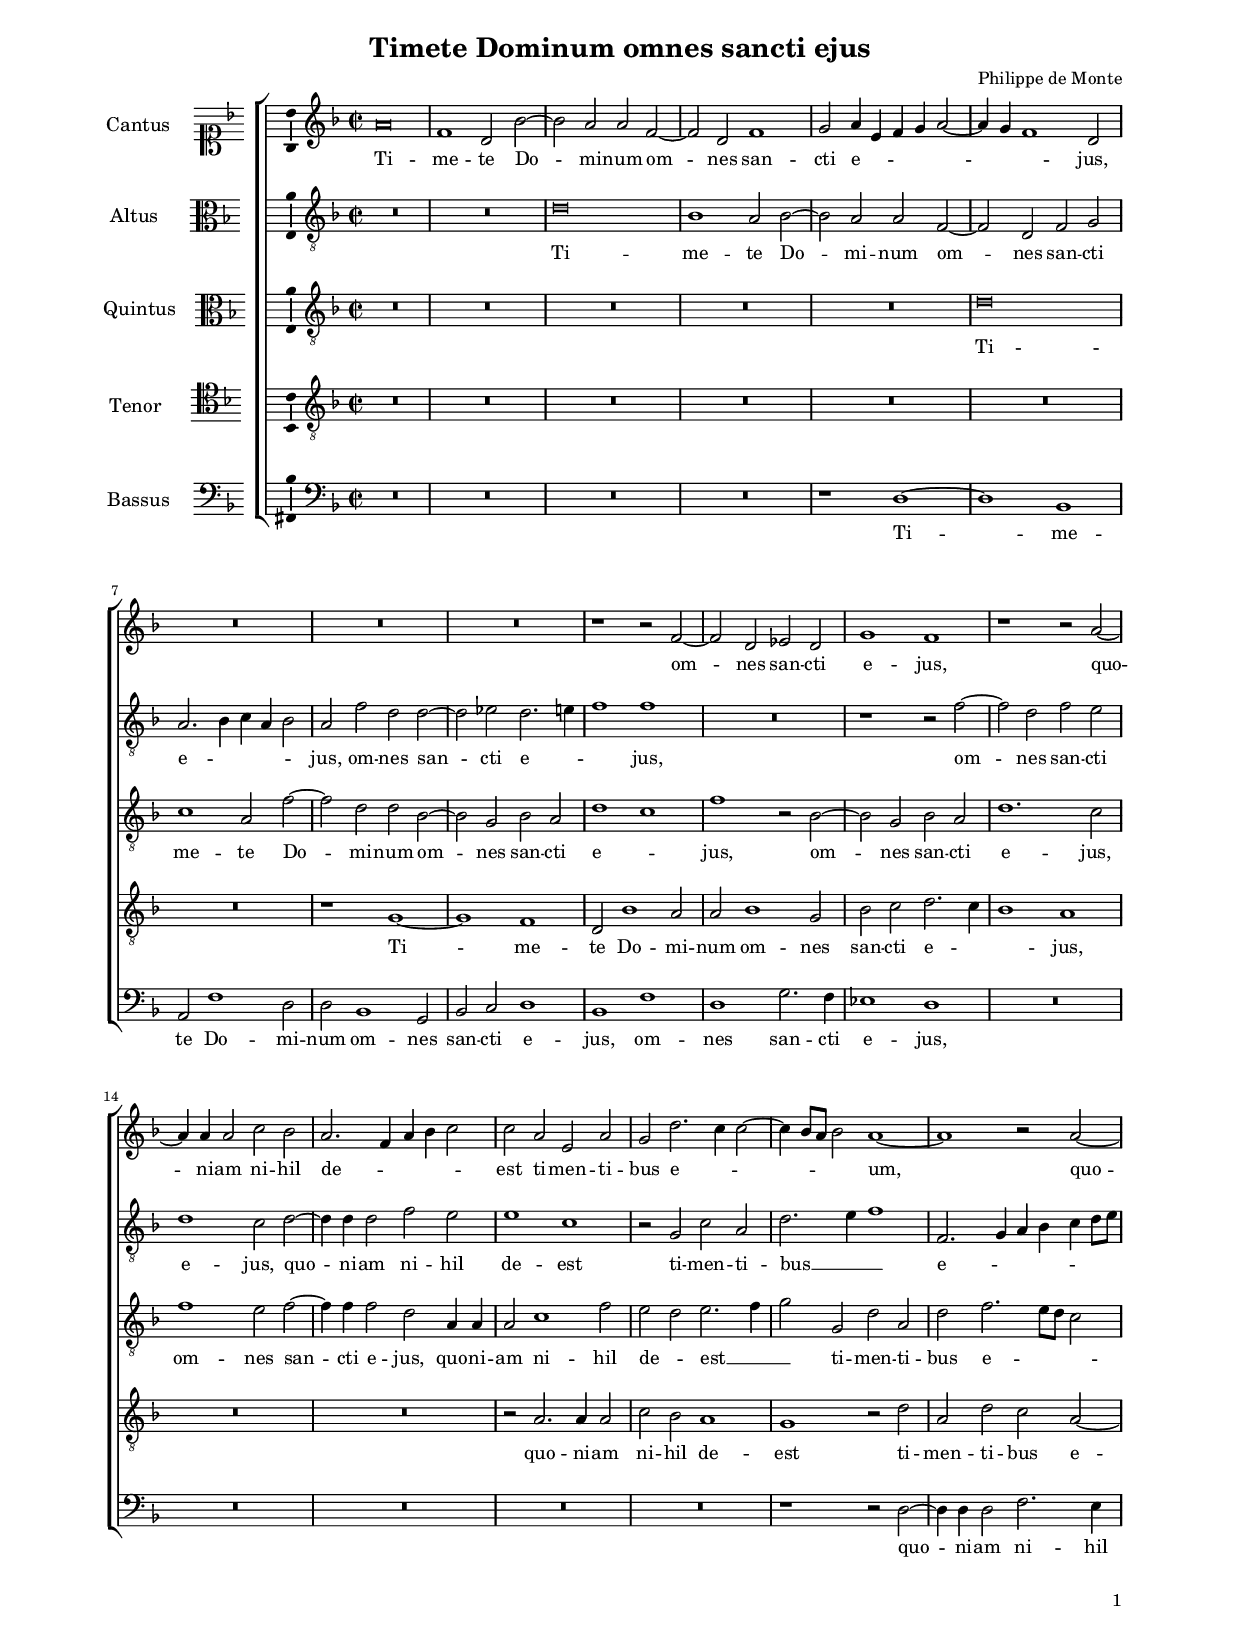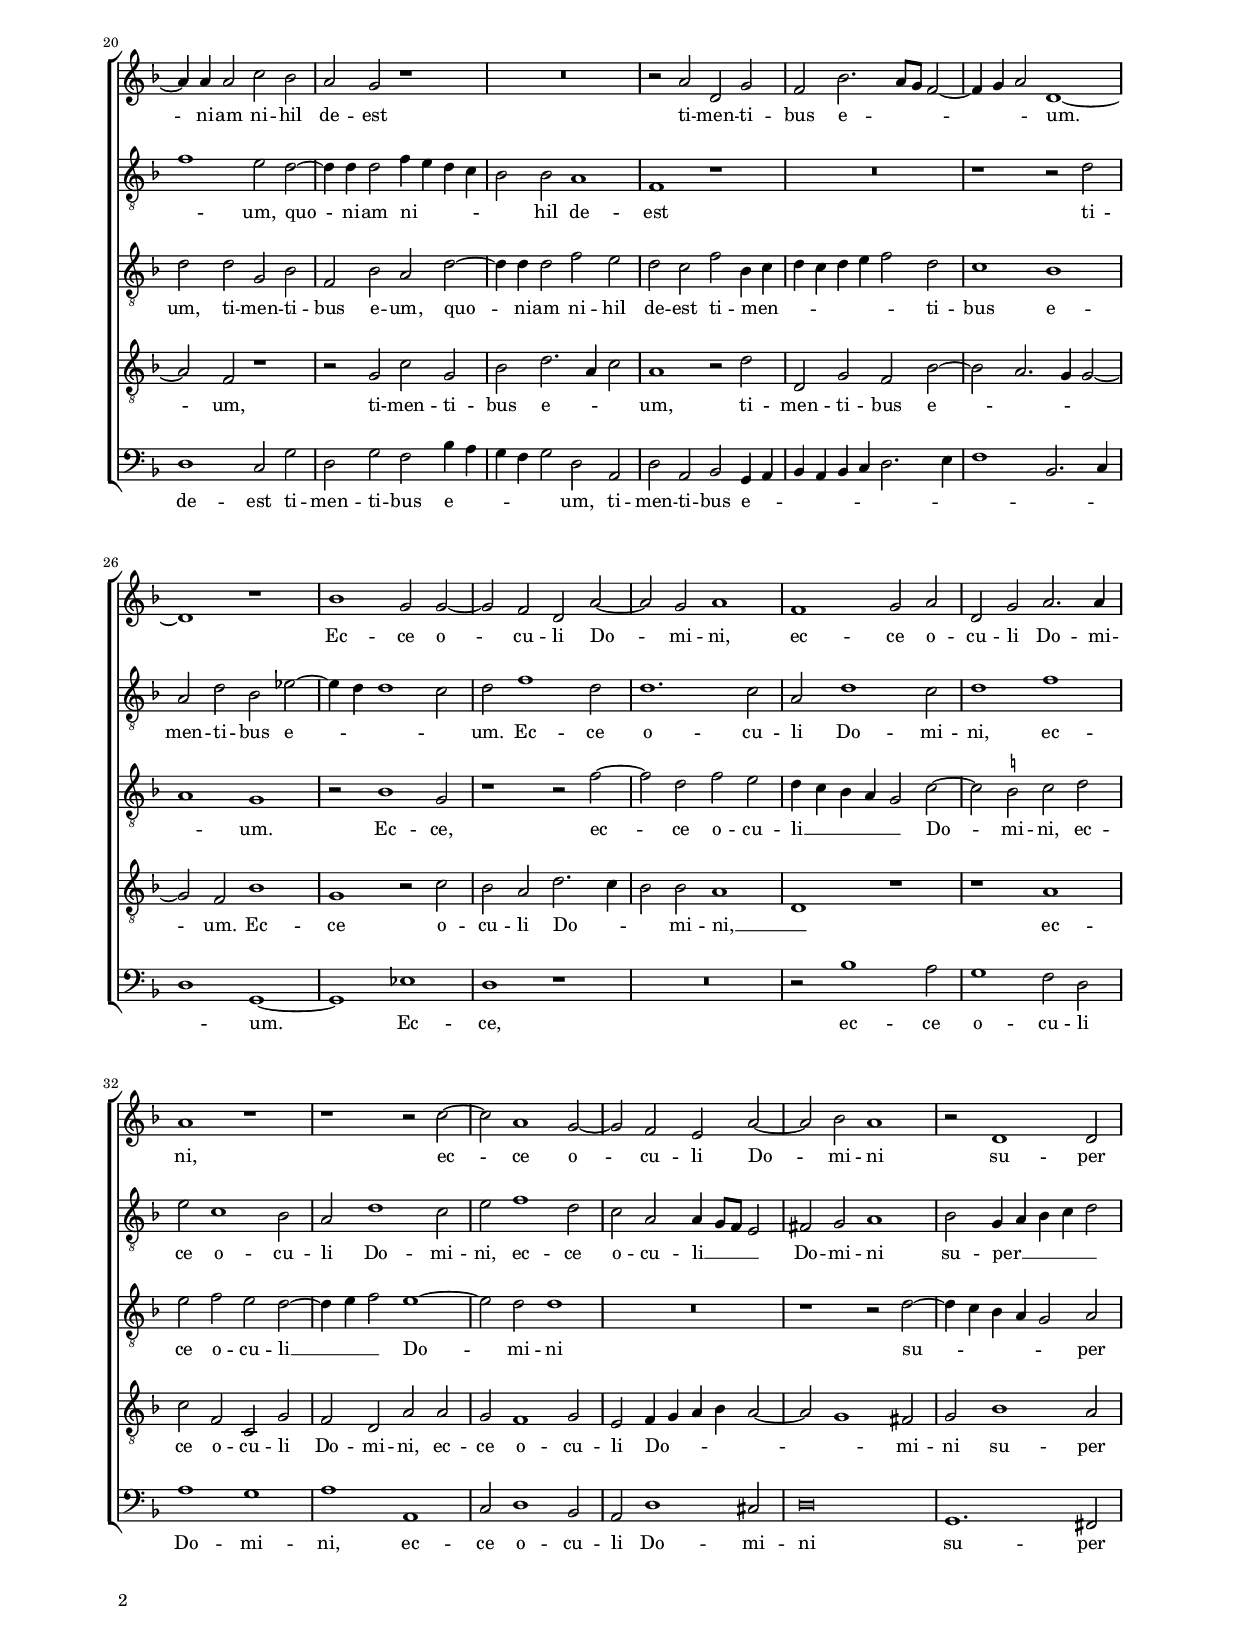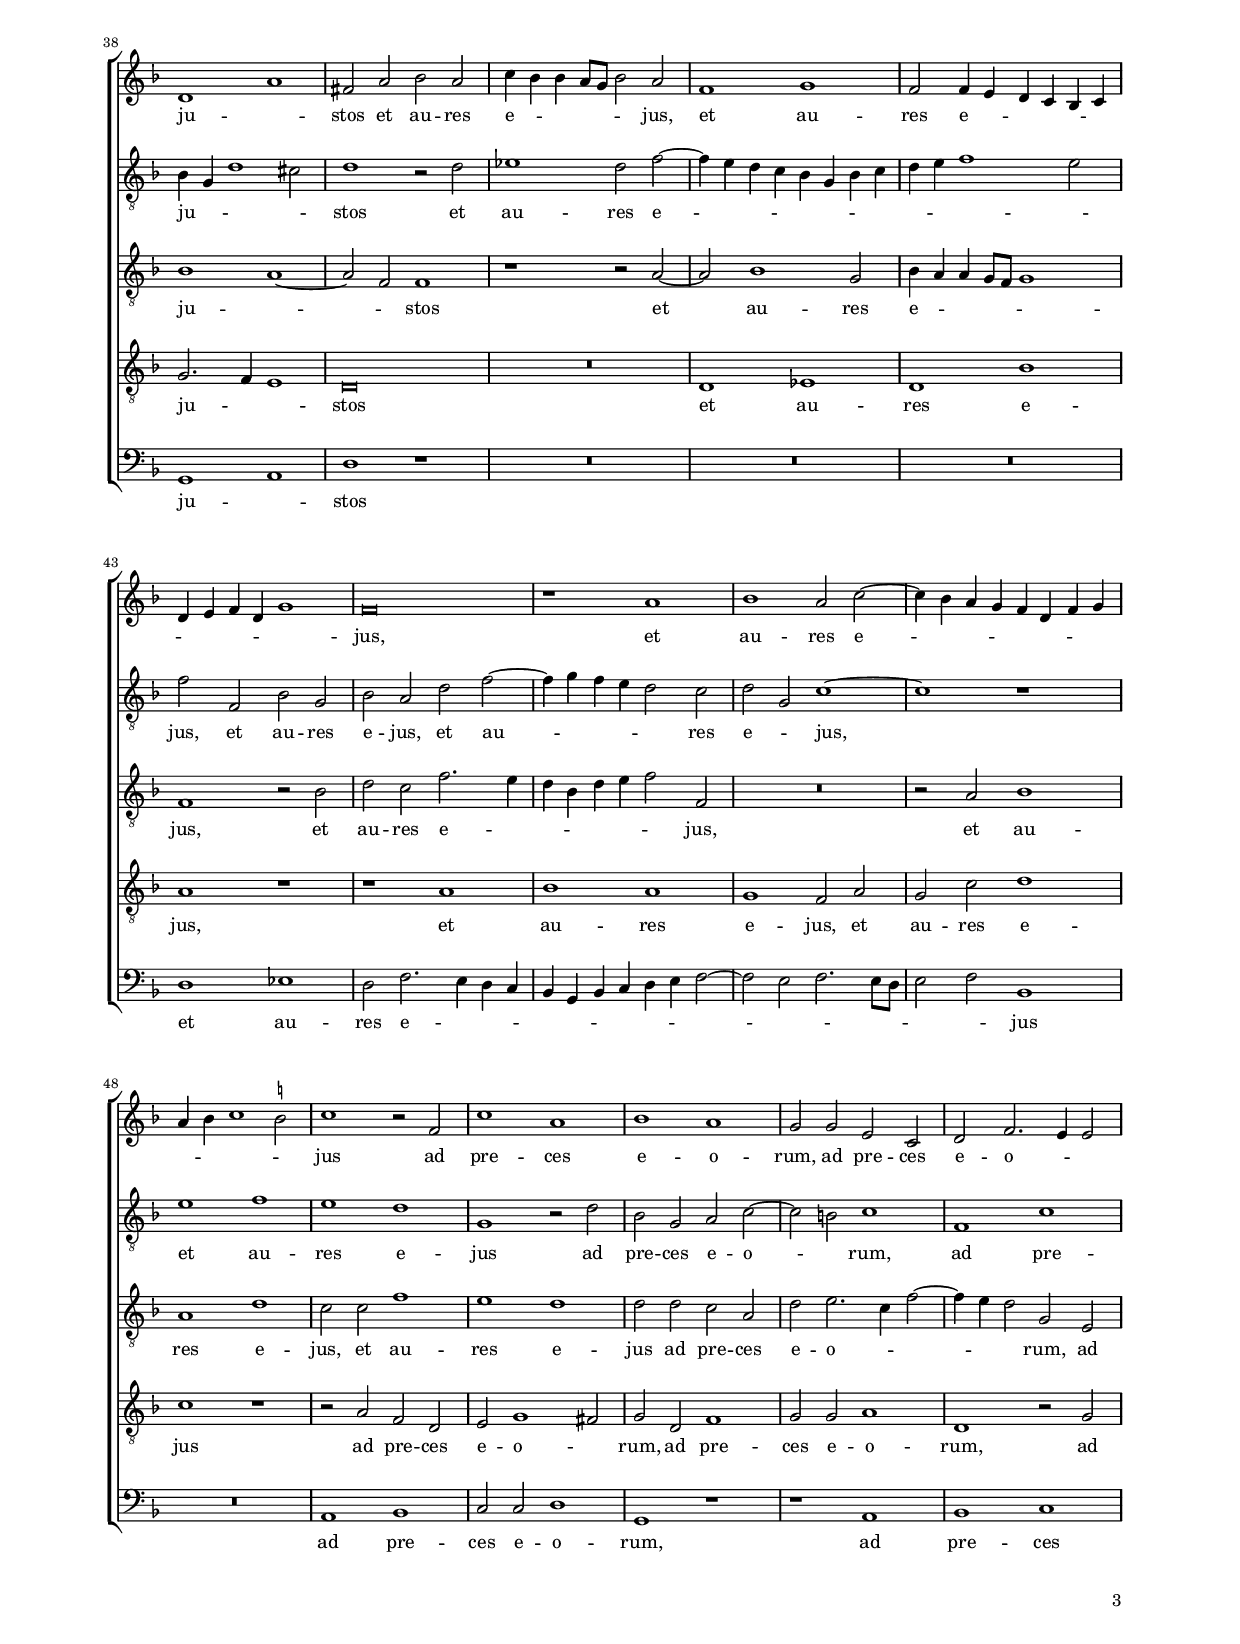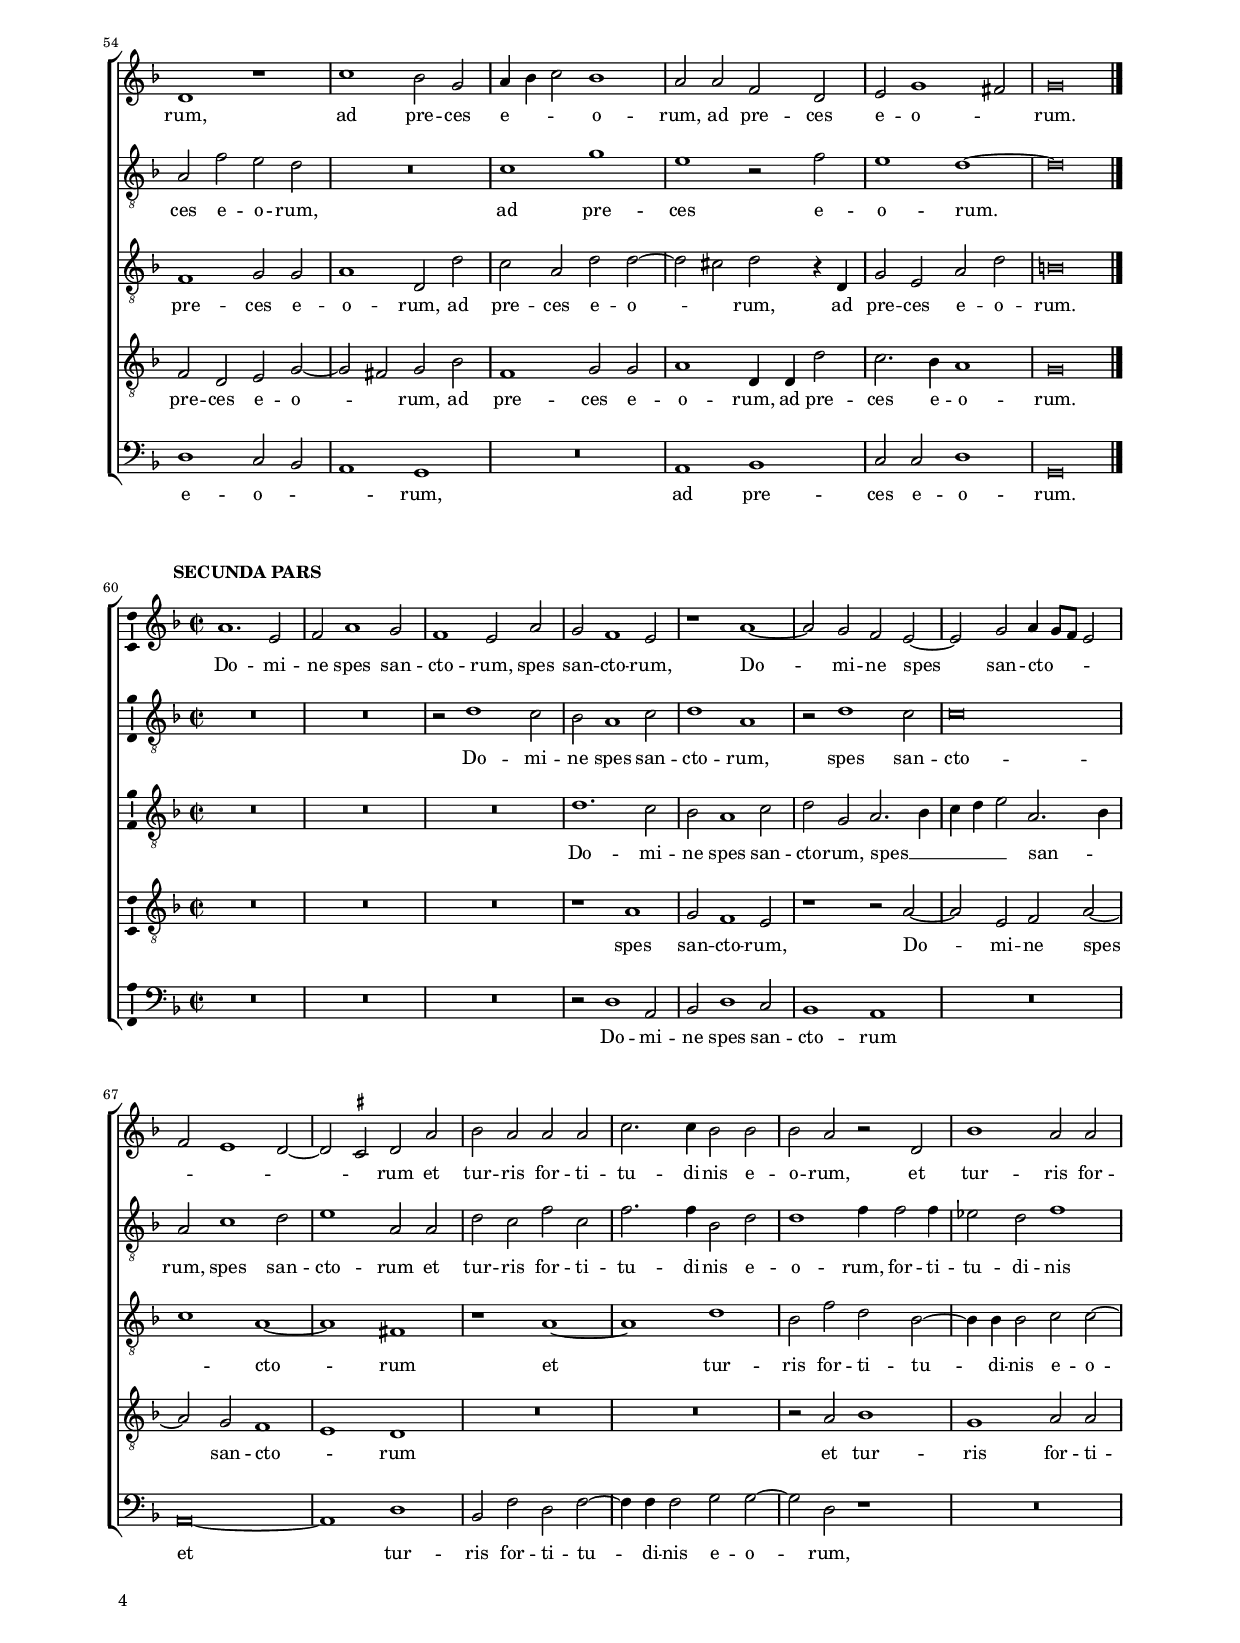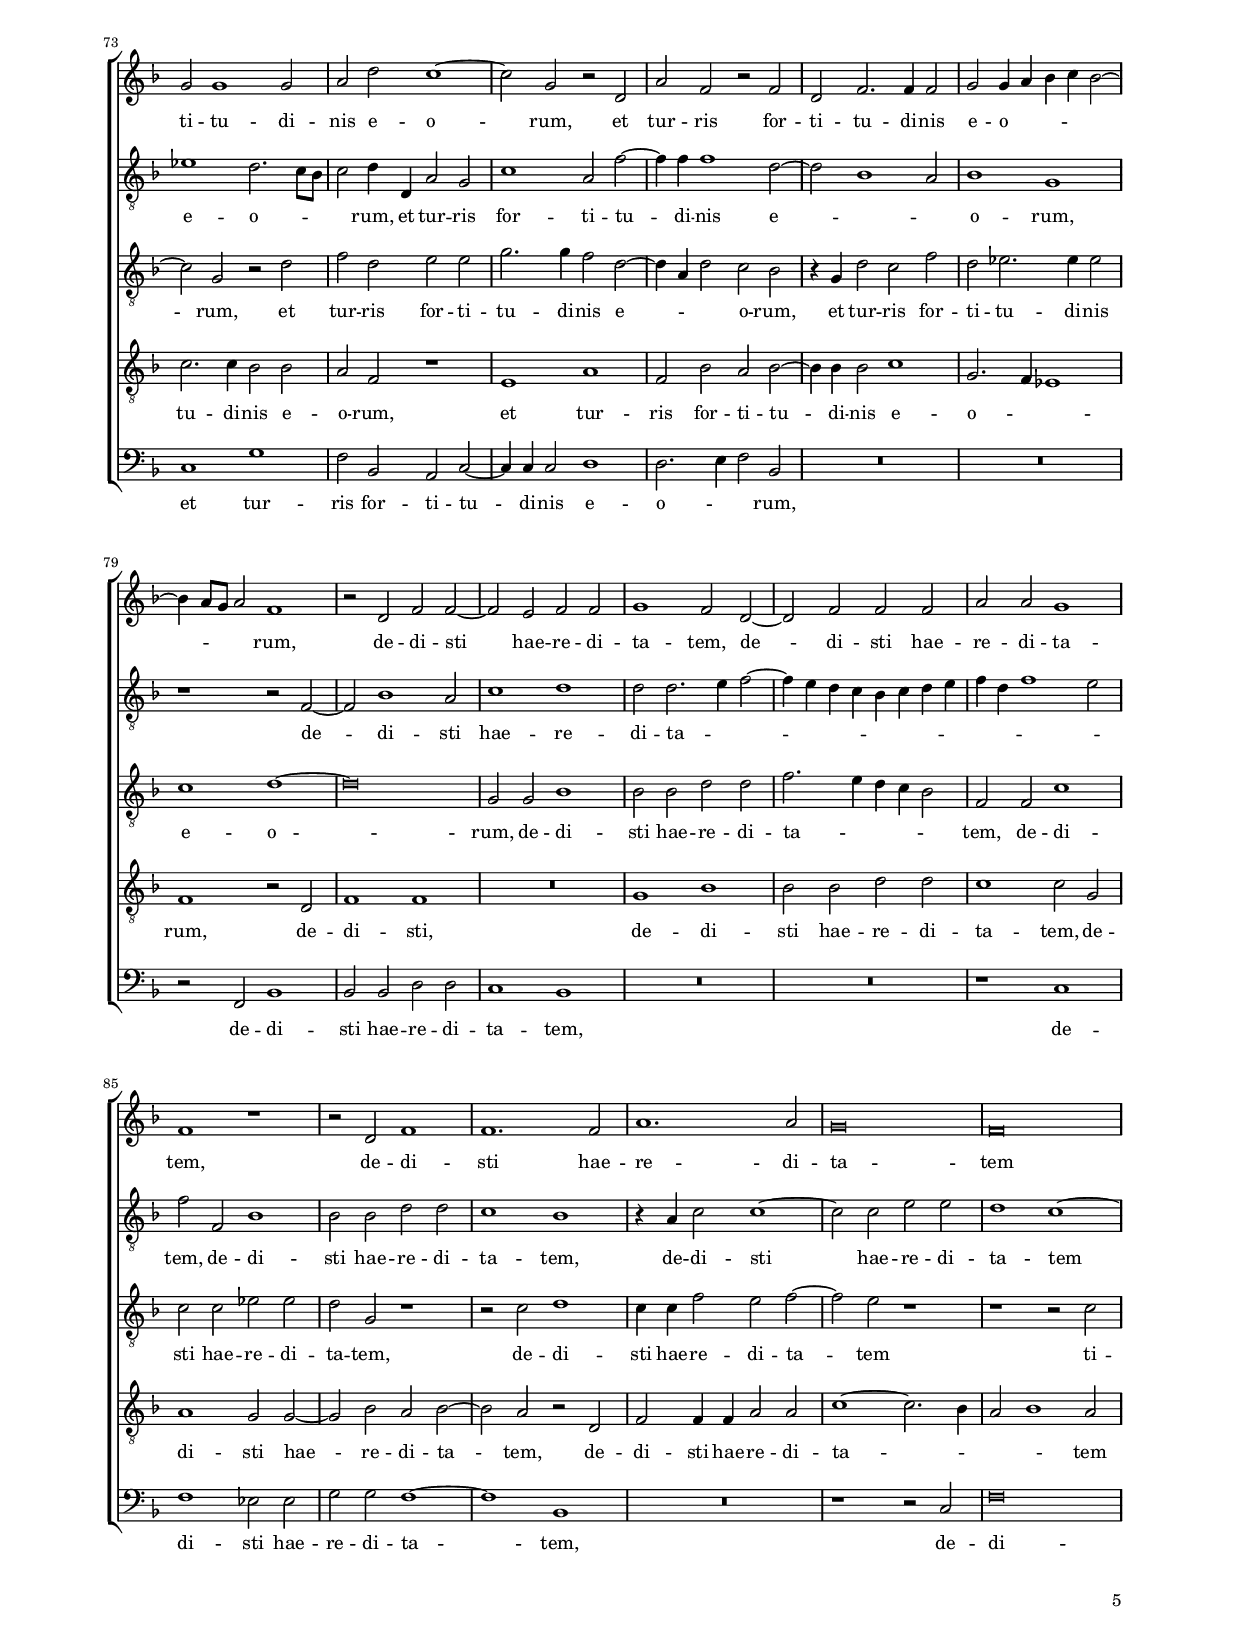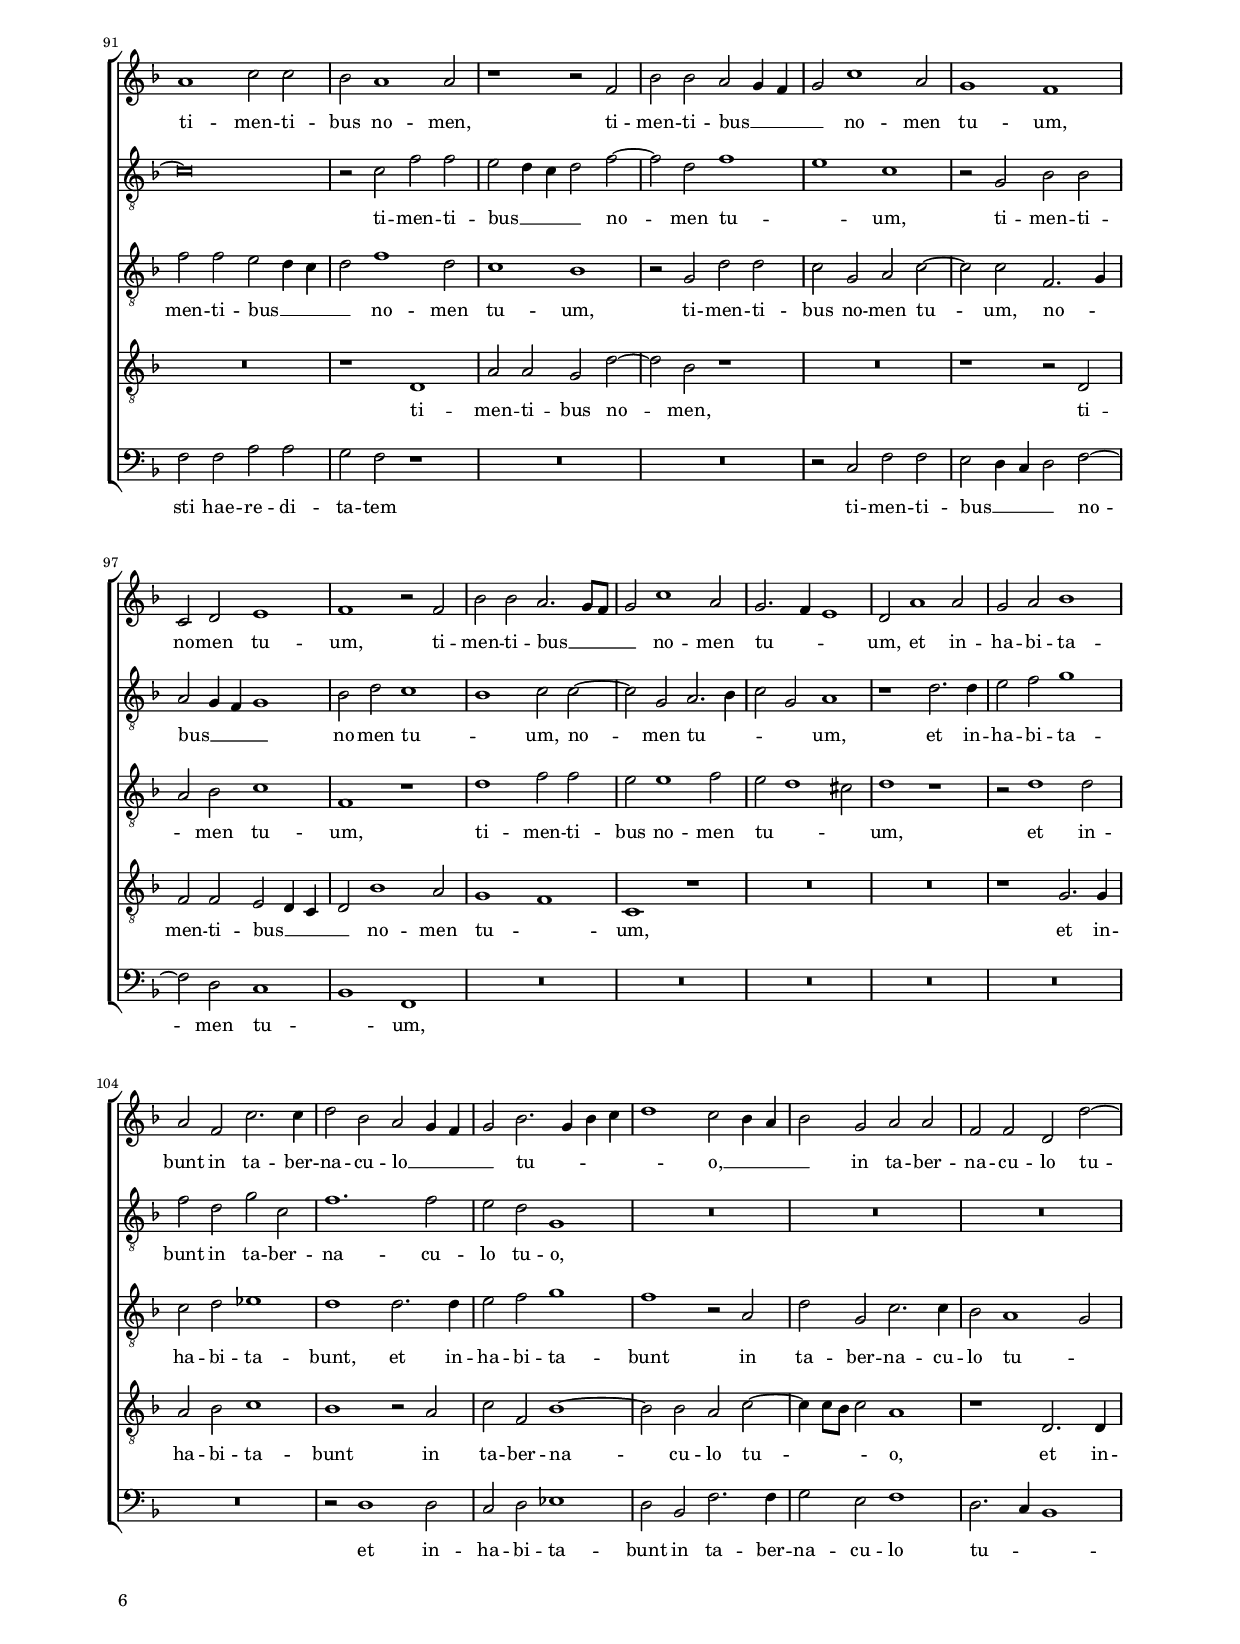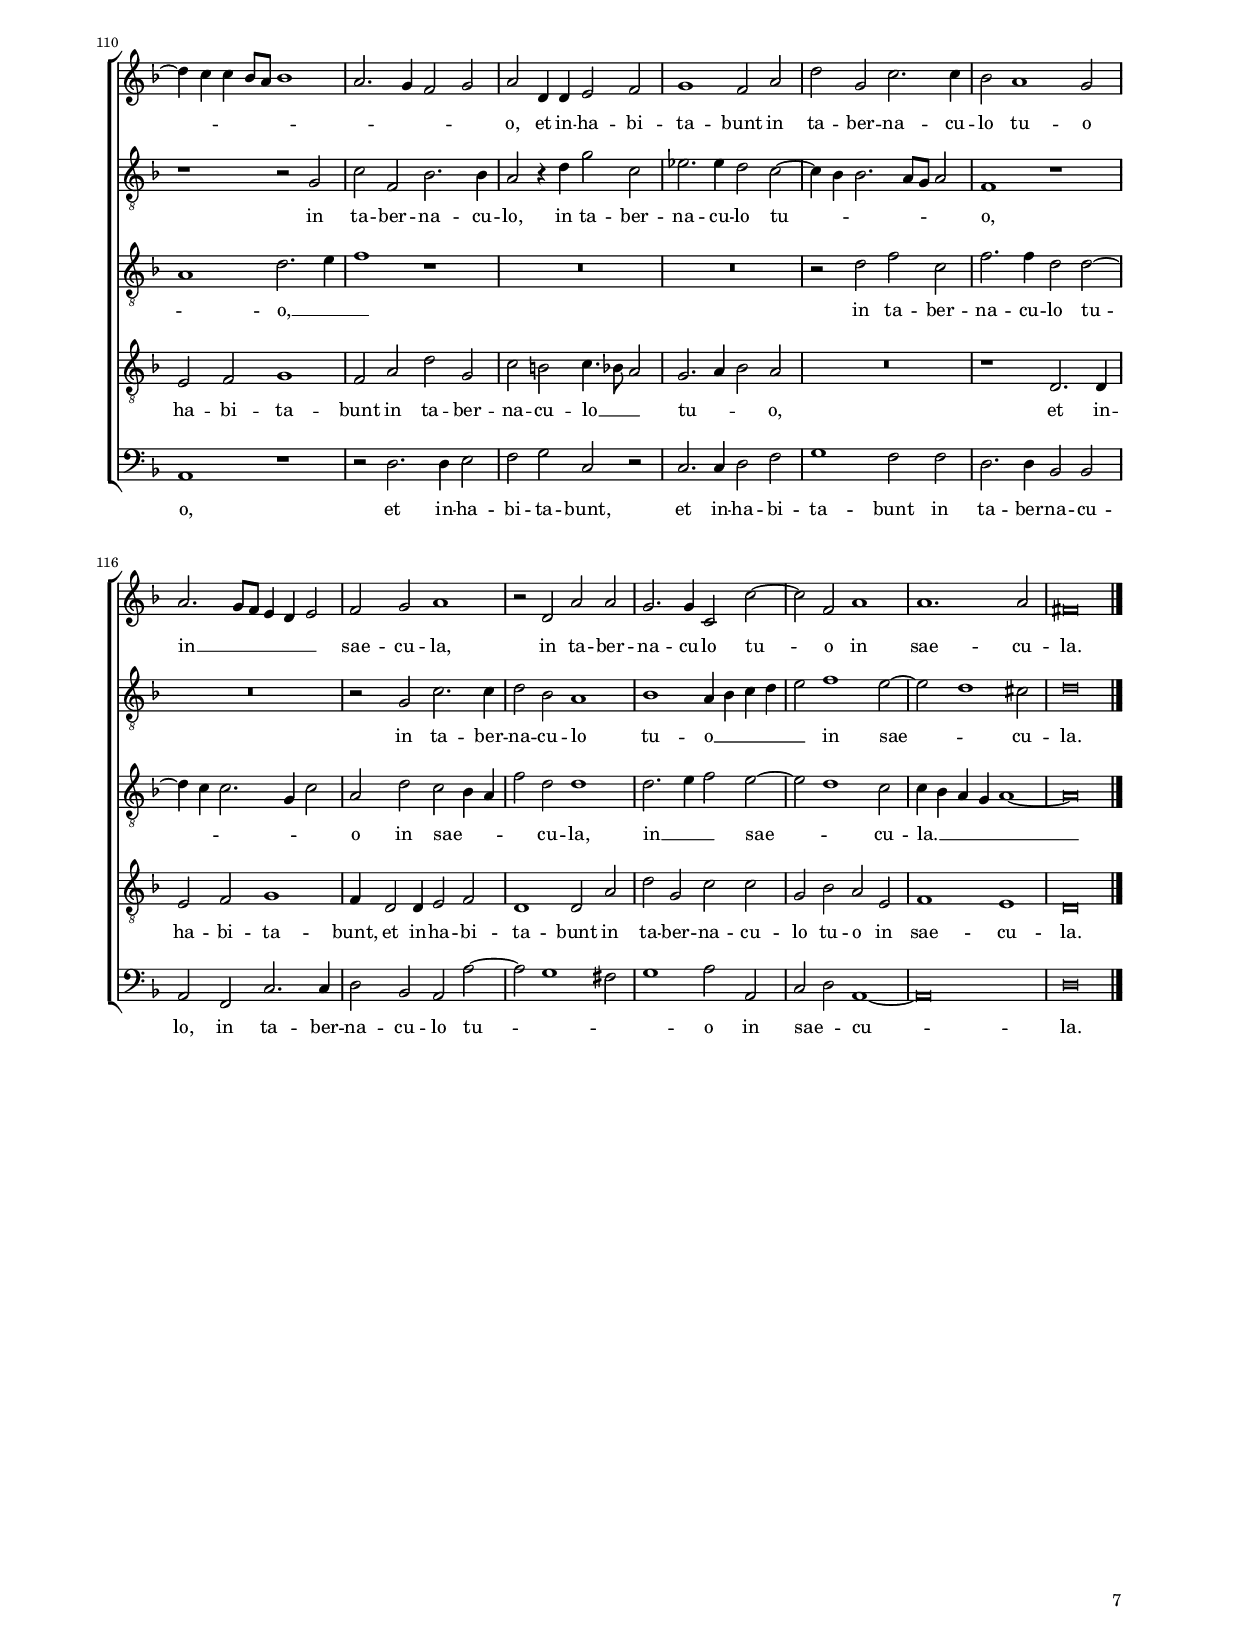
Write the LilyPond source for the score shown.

\header
{
	title="Timete Dominum omnes sancti ejus"
	composer="Philippe de Monte"
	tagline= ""
}

\version "2.24.2"
\language deutsch
#(set-global-staff-size 15)
% #(set-default-paper-size "letter")
#(ly:set-option 'point-and-click #f)

	
	ficta = { \once \set suggestAccidentals = ##t }
	
	forget = #(define-music-function (music) (ly:music?) #{
		\accidentalStyle forget
		$music
		\accidentalStyle default
		#})


\paper
	{
	top-margin = 1.8 \cm
	bottom-margin = 1.2 \cm
	left-margin = 2 \cm
	right-margin = 2 \cm
	ragged-bottom = ##f
	ragged-last-bottom = ##t
	print-page-number = ##f
	score-system-spacing = #'((basic-distance . 16) (minimum-distance . 14) (padding . 5) (strechability . 150))
	system-system-spacing = #'((basic-distance . 16) (minimum-distance . 14) (padding . 5) (strechability . 150))
	oddFooterMarkup=\markup   \fill-line { "" \fromproperty #'page:page-number-string }
	evenFooterMarkup=\markup  \fill-line { \fromproperty #'page:page-number-string "" }
	last-bottom-spacing = #'((basic-distance . 12) (minimum-distance . 7) (padding . 4))
%	systems-per-page = 3
%	page-count = 6
%	min-systems-per-page = 3
	}

global = {
	\key f \major
	\time 2/2 \set Score.measureLength = #(ly:make-moment 2/1)
	\set Score.tempoHideNote = ##t
	\tempo 2 = 90
	\skip 1*2*59 \bar "|."
	}
	

incipitcantus = \markup { \score {
	{
	\set Staff.instrumentName = \markup { \fontsize #1 "Cantus" }
	\key f \major
	\clef soprano
	s4 \bar ""
	}
	\layout  {
	raggedright = ##t
	indent = 1.8 \cm
	line-width = 2.5 \cm
	\context { \Staff \remove Time_signature_engraver }
	\override Staff.Clef.Y-extent = #'(0 . 0)
	}} \hspace #1 }
	  
	  
incipitaltus = \markup { \score {
	{
	\set Staff.instrumentName = \markup { \fontsize #1 "Altus" }
	\key f \major
	\clef alto
	s4 \bar ""
	}
	\layout  {
	raggedright = ##t
	indent = 1.8 \cm
	line-width = 2.5 \cm
	\context { \Staff \remove Time_signature_engraver }
	\override Staff.Clef.Y-extent = #'(0 . 0)
	}} \hspace #1 }

	  
incipitquintus = \markup { \score {
	{
	\set Staff.instrumentName = \markup { \fontsize #1 "Quintus" }
	\key f \major
	\clef alto
	s4 \bar ""
	}
	\layout  {
	raggedright = ##t
	indent = 1.8 \cm
	line-width = 2.5 \cm
	\context { \Staff \remove Time_signature_engraver }
	\override Staff.Clef.Y-extent = #'(0 . 0)
	}} \hspace #1 }
	   

incipittenor = \markup { \score {
	{
	\set Staff.instrumentName = \markup { \fontsize #1 "Tenor" }
	\key f \major
	\clef tenor
	s4 \bar ""
	}
	\layout  {
	raggedright = ##t
	indent = 1.8 \cm
	line-width = 2.5 \cm
	\context { \Staff \remove Time_signature_engraver }
	\override Staff.Clef.Y-extent = #'(0 . 0)
	}} \hspace #1 }
	  
 
incipitbassus = \markup { \score {
	{
	\set Staff.instrumentName = \markup { \fontsize #1 "Bassus" }
	\key f \major
	\clef bass
	s4 \bar ""
	}
	\layout  {
	raggedright = ##t
	indent = 1.8 \cm
	line-width = 2.5 \cm
	\context { \Staff \remove Time_signature_engraver }
	\override Staff.Clef.Y-extent = #'(0 . 0)
	}} \hspace #1 }


cantus =  \relative c''
	{
	a\breve
	f1 d2 b'~
	b2 a a f~
	f2 d f1
%5
	g2 a4 e f g a2~ |
	a4 g f1 d2
	R\breve
	R\breve
	R\breve
%10
	r1 r2 f~ |
	f2 d es d
	g1 f
	r1 r2 a~
	a4 a a2 c b
%15
	a2. f4 a b c2 |
	c2 a e a
	g2 d'2. c4 c2~
	c4 b8 a b2 a1~
	a1 r2 a~
%20
	a4 a a2 c b |
	a2 g r1
	R\breve
	r2 a d, g
	f2 b2. a8 g f2~
%25
	f4 g a2 d,1~ |
	d1 r
	b'1 g2 g~
	g2 f d a'~
	a2 g a1
%30
	f1 g2 a |
	d,2 g a2. a4
	a1 r
	r1 r2 c~
	c2 a1 g2~
%35
	g2 f e a~ |
	a2 b a1
	r2 d,1 d2
	d1 a'
	fis2 a b a
%40
	c4 b b a8 g b2 a |
	f1 g
	f2 f4 e d c b c
	d4 e f d g1
	f\breve
%45
	r1 a |
	b1 a2 c~
	c4 b a g f d f g
	a4 b c1 \ficta h2
	c1 r2 f,
%50
	c'1 a |
	b1 a
	g2 g e c
	d2 f2. e4 e2
	d1 r
%55
	c'1 b2 g |
	a4 b c2 b1
	a2 a f d
	e2 g1 fis2
	g\breve |
	}


altus =  \relative c'
	{
	R\breve
	R\breve
	d\breve
	b1 a2 b~
%5
	b2 a a f~ |
	f2 d f g
	a2. b4 c a b2
	a2 f' d d~
	d2 es d2. e4
%10
	f1 f |
	R\breve
	r1 r2 f~
	f2 d f e
	d1 c2 d~
%15
	d4 d d2 f e |	
	e1 c
	r2 g c a
	d2. e4 f1
	f,2. g4 a b c d8 e
%20
	f1 e2 d~ |
	d4 d d2 f4 e d c
	b2 b a1
	f1 r
	R\breve
%25
	r1 r2 d' |
	a2 d b es~
	es4 d d1 c2
	d2 f1 d2
	d1. c2
%30
	a2 d1 c2 |
	d1 f
	e2 c1 b2
	a2 d1 c2
	e2 f1 d2
%35
	c2 a a4 g8 f e2 |
	fis2 g a1
	b2 g4 a b c d2
	b4 g d'1 cis2
	d1 r2 d
%40
	es1 d2 f~ |
	f4 e d c b g b c
	d4 e f1 e2
	f2 f, b g
	b2 a d f~
%45
	f4 g f e d2 c |
	d2 g, c1~
	c1 r
	e1 f
	e1 d
%50
	g,1 r2 d' |
	b2 g a c~
	c2 h c1
	f,1 c'
	a2 f' e d
%55
	R\breve |
	c1 g'
	e1 r2 f
	e1 d~
	d\breve |
	}


quintus =  \relative c'
	{
	R\breve
	R\breve
	R\breve
	R\breve
%5
	R\breve |
	d\breve
	c1 a2 f'~
	f2 d d b~
	b2 g b a
%10
	d1 c |
	f1 r2 b,~
	b2 g b a
	d1. c2
	f1 e2 f~
%15
	f4 f f2 d a4 a |
	a2 c1 f2
	e2 d e2. f4
	g2 g, d' a
	d2 f2. e8 d c2
%20
	d2 d g, b |
	f2 b a d~
	d4 d d2 f e
	d2 c f b,4 c
	d4 c d e f2 d
%25
	c1 b |
	a1 g
	r2 b1 g2
	r1 r2 f'~
	f2 d f e
%30
	d4 c b a g2 c~ |
	c2 \ficta h c d
	e2 f e d~
	d4 e f2 e1~
	e2 d d1
%35
	R\breve |
	r1 r2 d~
	d4 c b a g2 a
	b1 a~
	a2 f f1
%40
	r1 r2 a~ |
	a2 b1 g2
	b4 a a g8 f g1
	f1 r2 b
	d2 c f2. e4
%45
	d4 b d e f2 f, |
	R\breve
	r2 a b1
	a1 d
	c2 c f1
%50
	e1 d |
	d2 d c a
	d2 e2. c4 f2~
	f4 e d2 g, e
	f1 g2 g
%55
	a1 d,2 d' |
	c2 a d d~
	d2 cis d r4 d,
	g2 e a d
	h\breve |
	}


tenor  =  \relative c'
	{
	R\breve
	R\breve
	R\breve
	R\breve
%5
	R\breve |
	R\breve
	R\breve
	r1 g~
	g1 f
%10
	d2 b'1 a2 |
	a2 b1 g2
	b2 c d2. c4
	b1 a
	R\breve
%15
	R\breve |
	r2 a2. a4 a2
	c2 b a1
	g1 r2 d'
	a2 d c a~
%20
	a2 f r1 |
	r2 g c g
	b2 d2. a4 c2
	a1 r2 d
	d,2 g f b~
%25
	b2 a2. g4 g2~ |
	g2 f b1
	g1 r2 c
	b2 a d2. c4
	b2 b a1
%30
	d,1 r |
	r1 a'
	c2 f, c g'
	f2 d a' a
	g2 f1 g2
%35
	e2 f4 g a b a2~ |
	a2 g1 fis2
	g2 b1 a2
	g2. f4 e1
	d\breve
%40
	R\breve |
	d1 es
	d1 b'
	a1 r
	r1 a
%45
	b1 a |
	g1 f2 a
	g2 c d1
	c1 r
	r2 a f d
%50
	e2 g1 fis2 |
	g2 d f1
	g2 g a1
	d,1 r2 g
	f2 d e g~
%55
	g2 fis g b |
	f1 g2 g
	a1 d,4 d d'2
	c2. b4 a1
	g\breve |
	}


bassus  =  \relative c
	{
	R\breve
	R\breve
	R\breve
	R\breve
%5
	r1 d~ |
	d1 b
	a2 f'1 d2
	d2 b1 g2
	b2 c d1
%10
	b1 f' |
	d1 g2. f4
	es1 d
	R\breve
	R\breve
%15
	R\breve |
	R\breve
	R\breve
	r1 r2 d~
	d4 d d2 f2. e4
%20
	d1 c2 g' |
	d2 g f b4 a
	g4 f g2 d a
	d2 a b g4 a
	b4 a b c d2. e4
%25
	f1 b,2. c4 |
	d1 g,~
	g1 es'
	d1 r
	R\breve
%30
	r2 b'1 a2 |
	g1 f2 d
	a'1 g
	a1 a,
	c2 d1 b2
%35
	a2 d1 cis2 |
	d\breve
	g,1. fis2
	g1 a
	d1 r
%40
	R\breve |
	R\breve
	R\breve
	d1 es
	d2 f2. e4 d c
%45
	b4 g b c d e f2~ |
	f2 e f2. e8 d
	e2 f b,1
	R\breve
	a1 b
%50
	c2 c d1 |
	g,1 r
	r1 a
	b1 c
	d1 c2 b
%55
	a1 g |
	R\breve
	a1 b
	c2 c d1
	g,\breve |
	}


lyricscantus = \lyricmode {
	Ti -- me -- te Do -- mi -- num om -- nes san -- cti e -- _ _ _ _ _ _ jus,
	om -- nes san -- cti e -- jus,
	quo -- ni -- am ni -- hil de -- _ _ _ _ est ti -- men -- ti -- bus e -- _ _ _ _ _ um,
	quo -- ni -- am ni -- hil de -- est ti -- men -- ti -- bus e -- _ _ _ _ _ um.
	Ec -- ce o -- cu -- li Do -- mi -- ni,
	ec -- ce o -- cu -- li Do -- mi -- ni,
	ec -- ce o -- cu -- li Do -- mi -- ni
	su -- per ju -- _ stos
	et au -- res e -- _ _ _ _ _ jus,
	et au -- res e -- _ _ _ _ _ _ _ _ _ _ jus,
	et au -- res e -- _ _ _ _ _ _ _ _ _ _ _ jus
	ad pre -- ces e -- o -- rum,
	ad pre -- ces e -- o -- _ _ rum,
	ad pre -- ces e -- _ _ o -- rum,
	ad pre -- ces e -- o -- _ rum.
	}


lyricsaltus = \lyricmode {
	Ti -- me -- te Do -- mi -- num om -- nes san -- cti e -- _ _ _ _ jus,
	om -- nes san -- cti e -- _ _ jus,
	om -- nes san -- cti e -- jus,
	quo -- ni -- am ni -- hil de -- est ti -- men -- ti -- bus __ _ _ e -- _ _ _ _ _ _ _ um,
	quo -- ni -- am ni -- _ _ _ _ hil de -- est ti -- men -- ti -- bus e -- _ _ _ um.
	Ec -- ce o -- cu -- li Do -- mi -- ni,
	ec -- ce o -- cu -- li Do -- mi -- ni,
	ec -- ce o -- cu -- li __ _ _ _ Do -- mi -- ni
	su -- per __ _ _ _ _ ju -- _ _ _ stos
	et au -- res e -- _ _ _ _ _ _ _ _ _ _ _ jus,
	et au -- res e -- jus,
	et au -- _ _ _ _ res e -- _ jus,
	et au -- res e -- jus
	ad pre -- ces e -- o -- _ rum,
	ad pre -- ces e -- o -- rum,
	ad pre -- ces e -- o -- rum.
	}


lyricsquintus = \lyricmode {
	Ti -- me -- te Do -- mi -- num om -- nes san -- cti e -- _ jus,
	om -- nes san -- cti e -- jus,
	om -- nes san -- cti e -- jus,
	quo -- ni -- am ni -- hil de -- _ est __ _ _ ti -- men -- ti -- bus e -- _ _ _ um,
	ti -- men -- ti -- bus e -- um,
	quo -- ni -- am ni -- hil de -- est ti -- men -- _ _ _ _ _ _ ti -- bus e -- _ um.
	Ec -- ce,
	ec -- ce o -- cu -- li __ _ _ _ _ Do -- mi -- ni,
	ec -- ce o -- cu -- li __ _ _ Do -- mi -- ni
	su -- _ _ _ _ per ju -- _ _ stos
	et au -- res e -- _ _ _ _ _ jus,
	et au -- res e -- _ _ _ _ _ _ jus,
	et au -- res e -- jus,
	et au -- res e -- jus
	ad pre -- ces e -- o -- _ _ _ _ rum,
	ad pre -- ces e -- o -- rum,
	ad pre -- ces e -- o -- _ rum,
	ad pre -- ces e -- o -- rum.
	}


lyricstenor = \lyricmode {
	Ti -- me -- te Do -- mi -- num om -- nes san -- cti e -- _ _ jus,
	quo -- ni -- am ni -- hil de -- est ti -- men -- ti -- bus e -- um,
	ti -- men -- ti -- bus e -- _ _ um,
	ti -- men -- ti -- bus e -- _ _ _ um.
	Ec -- ce o -- cu -- li Do -- _ _ mi -- ni, __ _
	ec -- ce o -- cu -- li Do -- mi -- ni,
	ec -- ce o -- cu -- li Do -- _ _ _ _ _ mi -- ni
	su -- per ju -- _ _ stos
	et au -- res e -- jus,
	et au -- res e -- jus,
	et au -- res e -- jus
	ad pre -- ces e -- o -- _ rum,
	ad pre -- ces e -- o -- rum,
	ad pre -- ces e -- o -- _ rum,
	ad pre -- ces e -- o -- rum,
	ad pre -- ces e -- o -- rum.
	}


lyricsbassus = \lyricmode {
	Ti -- me -- te Do -- mi -- num om -- nes san -- cti e -- jus,
	om -- nes san -- cti e -- jus,
	quo -- ni -- am ni -- hil de -- est ti -- men -- ti -- bus e -- _ _ _ _ um,
	ti -- men -- ti -- bus e -- _ _ _ _ _ _ _ _ _ _ _ um.
	Ec -- ce,
	ec -- ce o -- cu -- li Do -- mi -- ni,
	ec -- ce o -- cu -- li Do -- mi -- ni
	su -- per ju -- _ stos
	et au -- res e -- _ _ _ _ _ _ _ _ _ _ _ _ _ _ _ _ jus
	ad pre -- ces e -- o -- rum,
	ad pre -- ces e -- o -- _ _ rum,
	ad pre -- ces e -- o -- rum.
	}


\score
{  
	\transpose c c {
	\new ChoirStaff \with { \override StaffGrouper.staff-staff-spacing.basic-distance = #12 }
	<<

	\new Staff << \global
	\new Voice="v1" {
		\set Staff.instrumentName=\incipitcantus
		\set Staff.midiInstrument = "reed organ"
		\clef violin
		\cantus }
	\new Lyrics \lyricsto "v1" {\lyricscantus }
	>>


	\new Staff << \global
	\new Voice="v2" {
		\set Staff.instrumentName=\incipitaltus
		\set Staff.midiInstrument = "reed organ"
		\clef "G_8" % violin
		\altus}
	\new Lyrics \lyricsto "v2" {\lyricsaltus }
	>>


	\new Staff << \global
	\new Voice="v5" {
		\set Staff.instrumentName=\incipitquintus
		\set Staff.midiInstrument = "reed organ"
		\clef "G_8" % violin
		\quintus}
	\new Lyrics \lyricsto "v5" {\lyricsquintus }
	>>


	\new Staff << \global
	\new Voice="v3" {
		\set Staff.instrumentName=\incipittenor
		\set Staff.midiInstrument = "reed organ"
		\clef "G_8"
		\tenor }
	\new Lyrics \lyricsto "v3" {\lyricstenor }
	>>


	\new Staff << \global
	\new Voice="v4" {
		\set Staff.instrumentName=\incipitbassus
		\set Staff.midiInstrument = "reed organ"
		\clef bass
		\bassus }
	\new Lyrics \lyricsto "v4" {\lyricsbassus}
	>>

	>>
	} % transpose

	\layout
	{
	indent = 2.5 \cm
	\context { \Staff \override TimeSignature.break-visibility = #end-of-line-invisible }
%	\context { \Lyrics \override LyricText.font-size = #1 }
	\context { \Staff \consists Ambitus_engraver }
	\context { \Score \override BarNumber.padding = #2 }
	\context { \Voice \override NoteHead.style = #'baroque }
	}


\midi
	{
	}

}

%%%%%%%%%%%%%%%%%%%%  SECUNDA PARS %%%%%%%%%%%%%%%%%%%%


global = {
	\key f \major
	\time 2/2 \set Score.measureLength = #(ly:make-moment 2/1)
	\set Score.tempoHideNote = ##t
	\tempo 2 = 90
	\set Score.currentBarNumber = #60
	\skip 1*2*63 \bar "|."
	}


cantus =  \relative c''
	{
	a1. e2
	f2 a1 g2
	f1 e2 a
	g2 f1 e2
%5
	r1 a~ |
	a2 g f e~
	e2 g a4 g8 f e2
	f2 e1 d2~
	d2 \ficta cis d a'
%10
	b2 a a a |
	c2. c4 b2 b
	b2 a r d,
	b'1 a2 a
	g2 g1 g2
%15
	a2 d c1~ |
	c2 g r d
	a'2 f r f
	d2 f2. f4 f2
	g2 g4 a b c b2~
%20
	b4 a8 g a2 f1 |
	r2 d f f~
	f2 e f f
	g1 f2 d~
	d2 f f f
%25
	a2 a g1 |
	f1 r
	r2 d f1
	f1. f2
	a1. a2
%30
	g\breve |
	f\breve
	a1 c2 c
	b2 a1 a2
	r1 r2 f
%35
	b2 b a g4 f |
	g2 c1 a2
	g1 f
	c2 d e1
	f1 r2 f
%40
	b2 b a2. g8 f |
	g2 c1 a2
	g2. f4 e1
	d2 a'1 a2
	g2 a b1
%45
	a2 f c'2. c4 |
	d2 b a g4 f
	g2 b2. g4 b c
	d1 c2 b4 a
	b2 g a a
%50
	f2 f d d'~ |
	d4 c c b8 a b1
	a2. g4 f2 g
	a2 d,4 d e2 f
	g1 f2 a
%55
	d2 g, c2. c4 |
	b2 a1 g2
	a2. g8 f e4 d e2
	f2 g a1
	r2 d, a' a
%60
	g2. g4 c,2 c'~ |
	c2 f, a1
	a1. a2
	fis\breve |
	}


altus =  \relative c'
	{
	R\breve
	R\breve
	r2 d1 c2
	b2 a1 c2
%5
	d1 a |
	r2 d1 c2
	c\breve
	a2 c1 d2
	e1 a,2 a
%10
	d2 c f c |
	f2. f4 b,2 d
	d1 f4 f2 f4
	es2 d f1
	es1 d2. c8 b
%15
	c2 d4 d, a'2 g |
	c1 a2 f'~
	f4 f f1 d2~
	d2 b1 a2
	b1 g
%20
	r1 r2 f~ |
	f2 b1 a2
	c1 d
	d2 d2. e4 f2~
	f4 e d c b c d e
%25
	f4 d f1 e2 |
	f2 f, b1
	b2 b d d
	c1 b
	r4 a c2 c1~
%30
	c2 c e e |
	d1 c~
	c\breve
	r2 c f f
	e2 d4 c d2 f~
%35
	f2 d f1 |
	e1 c
	r2 g b b
	a2 g4 f g1
	b2 d c1
%40
	b1 c2 c~ |
	c2 g a2. b4
	c2 g a1
	r1 d2. d4
	e2 f g1
%45
	f2 d g c, |
	f1. f2
	e2 d g,1
	R\breve
	R\breve
%50
	R\breve |
	r1 r2 g
	c2 f, b2. b4
	a2 r4 d g2 c,
	es2. es4 d2 c~
%55
	c4 b b2. a8 g a2 |
	f1 r
	R\breve
	r2 g c2. c4
	d2 b a1
%60
	b1 a4 b c d |
	e2 f1 e2~
	e2 d1 cis2
	d\breve |
	}


quintus =  \relative c'
	{
	R\breve
	R\breve
	R\breve
	d1. c2
%5
	b2 a1 c2 |
	d2 g, a2. b4
	c4 d e2 a,2. b4
	c1 a~
	a1 fis
%10
	r1 a~ |
	a1 d
	b2 f' d b~
	b4 b b2 c c~
	c2 g r d'
%15
	f2 d e e |
	g2. g4 f2 d~
	d4 a d2 c b
	r4 g d'2 c f
	d2 es2. es4 es2
%20
	c1 d~ |
	d\breve
	g,2 g b1
	b2 b d d
	f2. e4 d c b2
%25
	f2 f c'1 |
	c2 c es es
	d g, r1
	r2 c d1
	c4 c f2 e f~
%30
	f2 e r1 |
	r1 r2 c
	f2 f e d4 c
	d2 f1 d2
	c1 b
%35
	r2 g d' d |
	c2 g a c~
	c2 c f,2. g4
	a2 b c1
	f,1 r
%40
	d'1 f2 f |
	e2 e1 f2
	e2 d1 cis2
	d1 r
	r2 d1 d2
%45
	c2 d es1 |
	d1 d2. d4
	e2 f g1
	f1 r2 a,
	d2 g, c2. c4
%50
	b2 a1 g2 |
	a1 d2. e4
	f1 r
	R\breve
	R\breve
%55
	r2 d f c |
	f2. f4 d2 d~
	d4 c c2. g4 c2
	a2 d c b4 a
	f'2 d d1
%60
	d2. e4 f2 e~ |
	e2 d1 c2
	c4 b a g a1~
	a\breve |
	}


tenor  =  \relative c'
	{
	R\breve
	R\breve
	R\breve
	r1 a
%5
	g2 f1 e2 |
	r1 r2 a~
	a2 e f a~
	a2 g f1
	e1 d
%10
	R\breve |
	R\breve
	r2 a' b1
	g1 a2 a
	c2. c4 b2 b
%15
	a2 f r1 |
	e1 a
	f2 b a b~
	b4 b b2 c1
	g2. f4 es1
%20
	f1 r2 d |
	f1 f
	R\breve
	g1 b
	b2 b d d
%25
	c1 c2 g |
	a1 g2 g~
	g2 b a b~
	b2 a r d,
	f2 f4 f a2 a
%30
	c1~ c2. b4 |
	a2 b1 a2
	R\breve
	r1 d,
	a'2 a g d'~
%35
	d2 b r1 |
	R\breve
	r1 r2 d,
	f2 f e d4 c
	d2 b'1 a2
%40
	g1 f |
	c1 r
	R\breve
	R\breve
	r1 g'2. g4
%45
	a2 b c1 |
	b1 r2 a
	c2 f, b1~
	b2 b a c~
	c4 c8 b c2 a1
%50
	r1 d,2. d4 |
	e2 f g1
	f2 a d g,
	c2 h c4. b8 a2
	g2. a4 b2 a
%55
	R\breve |
	r1 d,2. d4
	e2 f g1
	f4 d2 d4 e2 f
	d1 d2 a'
%60
	d2 g, c c |
	g2 b a e
	f1 e
	d\breve |
	}


bassus  =  \relative c
	{
	R\breve
	R\breve
	R\breve
	r2 d1 a2
%5
	b2 d1 c2 |
	b1 a
	R\breve
	a\breve~
	a1 d
%10
	b2 f' d f~ |
	f4 f f2 g g~
	g2 d r1
	R\breve
	c1 g'
%15
	f2 b, a c~ |
	c4 c c2 d1
	d2. e4 f2 b,
	R\breve
	R\breve
%20
	r2 f b1 |
	b2 b d d
	c1 b
	R\breve
	R\breve
%25
	r1 c |
	f1 es2 es
	g2 g f1~
	f1 b,
	R\breve
%30
	r1 r2 c |
	f\breve
	f2 f a a
	g2 f r1
	R\breve
%35
	R\breve |
	r2 c f f
	e2 d4 c d2 f~
	f2 d c1
	b1 f
%40
	R\breve |
	R\breve
	R\breve
	R\breve
	R\breve
%45
	R\breve |
	r2 d'1 d2
	c2 d es1
	d2 b f'2. f4
	g2 e f1
%50
	d2. c4 b1 |
	a1 r
	r2 d2. d4 e2
	f2 g c, r
	c2. c4 d2 f
%55
	g1 f2 f |
	d2. d4 b2 b
	a2 f c'2. c4
	d2 b a a'~
	a2 g1 fis2
%60
	g1 a2 a, |
	c2 d a1~
	a\breve
	d\breve |
	}


lyricscantus = \lyricmode {
	Do -- mi -- ne spes san -- cto -- rum,
	spes san -- cto -- rum,
	Do -- mi -- ne spes san -- cto -- _ _ _ _ _ _ _ rum
	et tur -- ris for -- ti -- tu -- di -- nis e -- o -- rum,
	et tur -- ris for -- ti -- tu -- di -- nis e -- o -- rum,
	et tur -- ris for -- ti -- tu -- di -- nis e -- o -- _ _ _ _ _ _ _ rum,
	de -- di -- sti hae -- re -- di -- ta -- tem,
	de -- di -- sti hae -- re -- di -- ta -- tem,
	de -- di -- sti hae -- re -- di -- ta -- tem
	ti -- men -- ti -- bus no -- men,
	ti -- men -- ti -- bus __ _ _ _ no -- men tu -- um,
	no -- men tu -- um,
	ti -- men -- ti -- bus __ _ _ _ no -- men tu -- _ _ um,
	et in -- ha -- bi -- ta -- bunt in ta -- ber -- na -- cu -- lo __ _ _ _ tu -- _ _ _ _ o, __ _ _ _ 
	in ta -- ber -- na -- cu -- lo tu -- _ _ _ _ _ _ _ _ _ o,
	et in -- ha -- bi -- ta -- bunt in ta -- ber -- na -- cu -- lo tu -- o
	in __ _ _ _ _ _ sae -- cu -- la,
	in ta -- ber -- na -- cu -- lo tu -- o
	in sae -- cu -- la.
	}


lyricsaltus = \lyricmode {
	Do -- mi -- ne spes san -- cto -- rum,
	spes san -- cto -- rum,
	spes san -- cto -- rum
	et tur -- ris for -- ti -- tu -- di -- nis e -- o -- rum,
	for -- ti -- tu -- di -- nis e -- o -- _ _ _ rum,
	et tur -- ris for -- ti -- tu -- di -- nis e -- _ _ o -- rum,
	de -- di -- sti hae -- re -- di -- ta -- _ _ _ _ _ _ _ _ _ _ _ _ _ tem,
	de -- di -- sti hae -- re -- di -- ta -- tem,
	de -- di -- sti hae -- re -- di -- ta -- tem
	ti -- men -- ti -- bus __ _ _ _ no -- men tu -- _ um,
	ti -- men -- ti -- bus __ _ _ _ no -- men tu -- _ um,
	no -- men tu -- _ _ _ um,
	et in -- ha -- bi -- ta -- bunt in ta -- ber -- na -- cu -- lo tu -- o,
	in ta -- ber -- na -- cu -- lo,
	in ta -- ber -- na -- cu -- lo tu -- _ _ _ _ _ o,
	in ta -- ber -- na -- cu -- lo tu -- o __ _ _ _ _ 
	in sae -- _ cu -- la.
	}


lyricsquintus = \lyricmode {
	Do -- mi -- ne spes san -- cto -- rum,
	spes __ _ _ _ _ san -- _ _ cto -- rum
	et tur -- ris for -- ti -- tu -- di -- nis e -- o -- rum,
	et tur -- ris for -- ti -- tu -- di -- nis e -- _ _ o -- rum,
	et tur -- ris for -- ti -- tu -- di -- nis e -- o -- rum,
	de -- di -- sti hae -- re -- di -- ta -- _ _ _ _ tem,
	de -- di -- sti hae -- re -- di -- ta -- tem,
	de -- di -- sti hae -- re -- di -- ta -- tem
	ti -- men -- ti -- bus __ _ _ _ no -- men tu -- um,
	ti -- men -- ti -- bus no -- men tu -- um,
	no -- _ _ men tu -- um,
	ti -- men -- ti -- bus no -- men tu -- _ _ um,
	et in -- ha -- bi -- ta -- bunt,
	et in -- ha -- bi -- ta -- bunt in ta -- ber -- na -- cu -- lo tu -- _ _ o, __ _ _
	in ta -- ber -- na -- cu -- lo tu -- _ _ _ _ o
	in sae -- _ _ _ cu -- la,
	in __ _ _ sae -- _ cu -- la. __ _ _ _ _
	}


lyricstenor = \lyricmode {
	spes san -- cto -- rum,
	Do -- mi -- ne spes san -- cto -- _ rum
	et tur -- ris for -- ti -- tu -- di -- nis e -- o -- rum,
	et tur -- ris for -- ti -- tu -- di -- nis e -- o -- _ _ rum,
	de -- di -- sti,
	de -- di -- sti hae -- re -- di -- ta -- tem,
	de -- di -- sti hae -- re -- di -- ta -- tem,
	de -- di -- sti hae -- re -- di -- ta -- _ _ _ tem
	ti -- men -- ti -- bus no -- men,
	ti -- men -- ti -- bus __ _ _ _ no -- men tu -- _ um,
	et in -- ha -- bi -- ta -- bunt in ta -- ber -- na -- cu -- lo tu -- _ _ _ o,
	et in -- ha -- bi -- ta -- bunt in ta -- ber -- na -- cu -- lo __ _ _ tu -- _ _ o,
	et in -- ha -- bi -- ta -- bunt,
	et in -- ha -- bi -- ta -- bunt in ta -- ber -- na -- cu -- lo tu -- o
	in sae -- cu -- la.
	}


lyricsbassus = \lyricmode {
	Do -- mi -- ne spes san -- cto -- rum
	et tur -- ris for -- ti -- tu -- di -- nis e -- o -- rum,
	et tur -- ris for -- ti -- tu -- di -- nis e -- o -- _ _ rum,
	de -- di -- sti hae -- re -- di -- ta -- tem,
	de -- di -- sti hae -- re -- di -- ta -- tem,
	de -- di -- sti hae -- re -- di -- ta -- tem
	ti -- men -- ti -- bus __ _ _ _ no -- men tu -- _ um,
	et in -- ha -- bi -- ta -- bunt in ta -- ber -- na -- cu -- lo tu -- _ _ o,
	et in -- ha -- bi -- ta -- bunt,
	et in -- ha -- bi -- ta -- bunt in ta -- ber -- na -- cu -- lo,
	in ta -- ber -- na -- cu -- lo tu -- _ _ _ o
	in sae -- _ cu -- la.
	}


\score
	{  
	\transpose c c {
	\new ChoirStaff \with { \override StaffGrouper.staff-staff-spacing.basic-distance = #12 }
	<<

	\new Staff <<\global
	\new Voice="v1" {
	  %\set Staff.instrumentName=Cantus
		\set Staff.midiInstrument = "reed organ"
		\clef violin
		\cantus }
	\new Lyrics \lyricsto "v1" {\lyricscantus }
	>>


	\new Staff << \global
	\new Voice="v2" {
	  %\set Staff.instrumentName=Altus
		\set Staff.midiInstrument = "reed organ"
		\clef "G_8" % violin
		\altus}
	\new Lyrics \lyricsto "v2" {\lyricsaltus }
	>>


	\new Staff << \global
	\new Voice="v5" {
	  %\set Staff.instrumentName=Quintus
		\set Staff.midiInstrument = "reed organ"
		\clef "G_8" % violin
		\quintus}
	\new Lyrics \lyricsto "v5" {\lyricsquintus }
	>>


	\new Staff <<\global
	\new Voice="v3" {
	  %\set Staff.instrumentName=Tenor
		\set Staff.midiInstrument = "reed organ"
		\clef "G_8"
		\tenor }
	\new Lyrics \lyricsto "v3" {\lyricstenor }
	>>


	\new Staff <<\global
	\new Voice="v4" {
	  %\set Staff.instrumentName=Bassus
		\set Staff.midiInstrument = "reed organ"
		\clef bass
		\bassus }
	\new Lyrics \lyricsto "v4" {\lyricsbassus}
	>>
	
	>>
	} % transpose

	\layout
	{
	indent = 0 \cm
	\context { \Lyrics \override VerticalAxisGroup.nonstaff-relatedstaff-spacing.padding = #1.4 }
%	\context { \Lyrics \override LyricText.font-size = #1 }
	\context { \Staff \consists Ambitus_engraver }
	\context { \Score \override BarNumber.padding = #2 }
	\context { \Voice \override NoteHead.style = #'baroque }
	}

	\header { piece = \markup { \raise #2 \hspace #7 \bold "SECUNDA PARS"} }

\midi
	{
	}
	
}

% EOF
